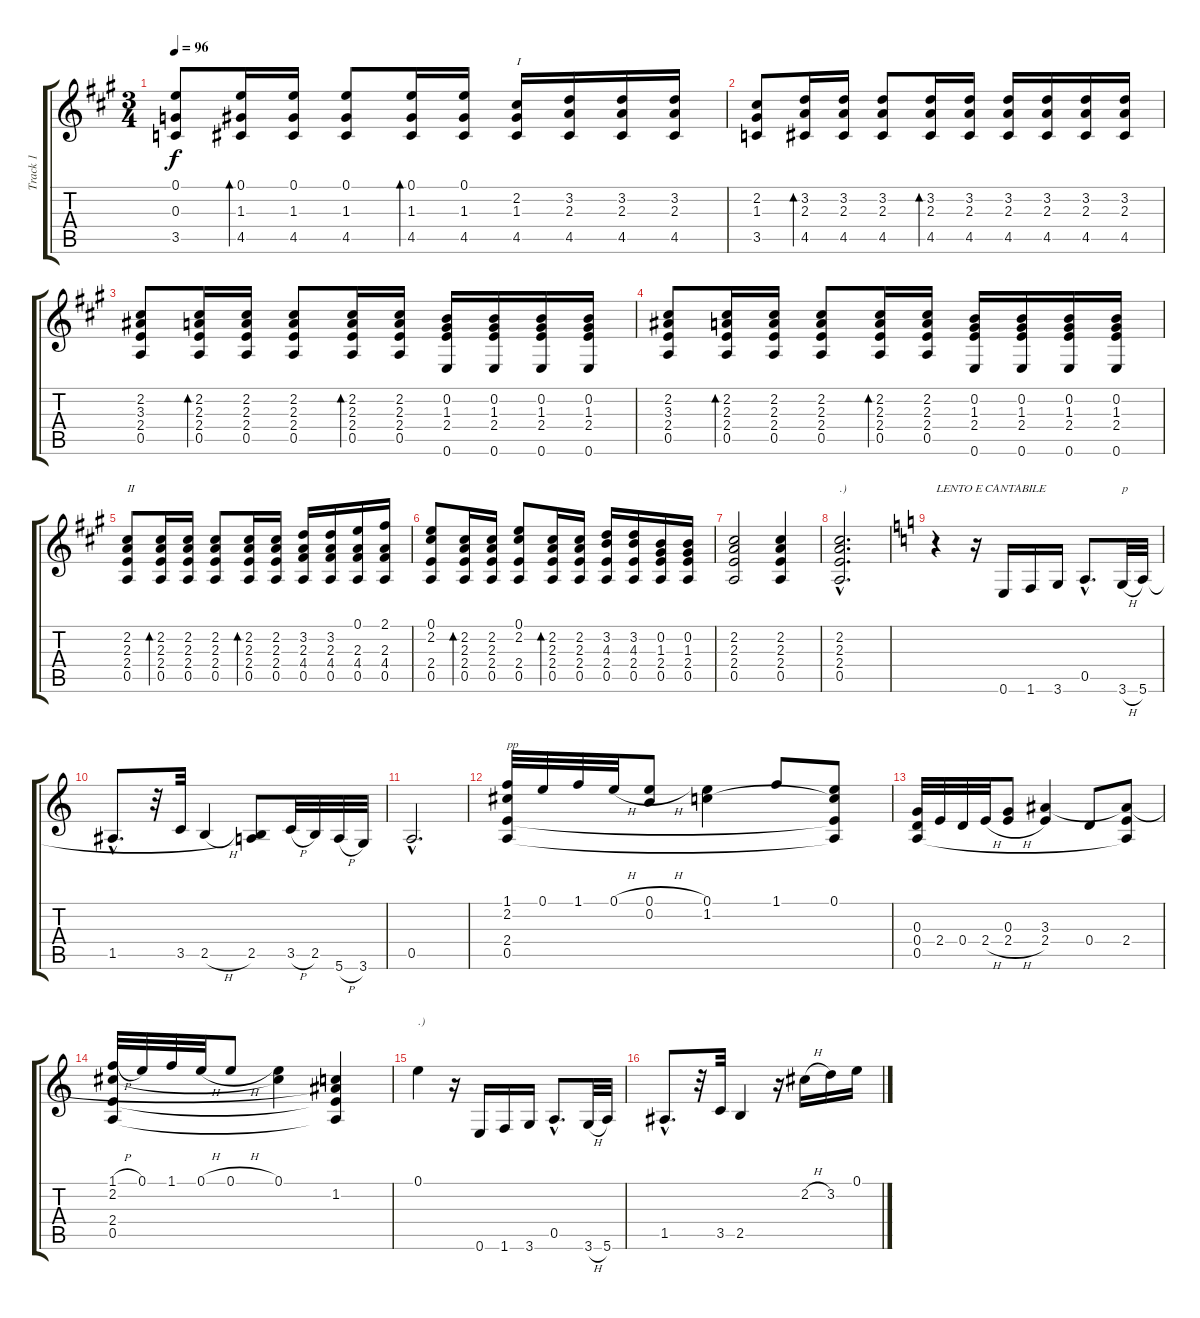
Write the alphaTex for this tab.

\track ("Track 1" "Track 1") {instrument acousticguitarnylon}
\staff {score tabs}
\tuning (E4 B3 G3 D3 A2 E2) {hide}
\ts (3 4)
\tempo 96
\clef g2
\ks a
(0.1 0.3 3.5).8{dy f} (0.1 1.3 4.5).16{bd 120} (0.1 1.3 4.5).16 (0.1 1.3 4.5).8 (0.1 1.3 4.5).16{bd 120} (0.1 1.3 4.5).16 (2.2 1.3 4.5).16{txt "I"} (3.2 2.3 4.5).16 (3.2 2.3 4.5).16 (3.2 2.3 4.5).16 |
(2.2 1.3 3.5).8 (3.2 2.3 4.5).16{bd 120} (3.2 2.3 4.5).16 (3.2 2.3 4.5).8 (3.2 2.3 4.5).16{bd 120} (3.2 2.3 4.5).16 (3.2 2.3 4.5).16 (3.2 2.3 4.5).16 (3.2 2.3 4.5).16 (3.2 2.3 4.5).16 |
(2.2 3.3 2.4 0.5).8 (2.2 2.3 2.4 0.5).16{bd 120} (2.2 2.3 2.4 0.5).16 (2.2 2.3 2.4 0.5).8 (2.2 2.3 2.4 0.5).16{bd 120} (2.2 2.3 2.4 0.5).16 (0.2 1.3 2.4 0.6).16 (0.2 1.3 2.4 0.6).16 (0.2 1.3 2.4 0.6).16 (0.2 1.3 2.4 0.6).16 |
(2.2 3.3 2.4 0.5).8 (2.2 2.3 2.4 0.5).16{bd 120} (2.2 2.3 2.4 0.5).16 (2.2 2.3 2.4 0.5).8 (2.2 2.3 2.4 0.5).16{bd 120} (2.2 2.3 2.4 0.5).16 (0.2 1.3 2.4 0.6).16 (0.2 1.3 2.4 0.6).16 (0.2 1.3 2.4 0.6).16 (0.2 1.3 2.4 0.6).16 |
(2.2 2.3 2.4 0.5).8{txt "II"} (2.2 2.3 2.4 0.5).16{bd 120} (2.2 2.3 2.4 0.5).16 (2.2 2.3 2.4 0.5).8 (2.2 2.3 2.4 0.5).16{bd 120} (2.2 2.3 2.4 0.5).16 (3.2 2.3 4.4 0.5).16 (3.2 2.3 4.4 0.5).16 (0.1 2.3 4.4 0.5).16 (2.1 2.3 4.4 0.5).16 |
(0.1 2.2 2.4 0.5).8 (2.2 2.3 2.4 0.5).16{bd 120} (2.2 2.3 2.4 0.5).16 (0.1 2.2 2.4 0.5).8 (2.2 2.3 2.4 0.5).16{bd 120} (2.2 2.3 2.4 0.5).16 (3.2 4.3 2.4 0.5).16 (3.2 4.3 2.4 0.5).16 (0.2 1.3 2.4 0.5).16 (0.2 1.3 2.4 0.5).16 |
(2.2 2.3 2.4 0.5).2 (2.2 2.3 2.4 0.5).4 |
(2.2{hac} 2.3{hac} 2.4{hac} 0.5{hac}).2{d txt ".)"} |
\ks c
r.4{txt "LENTO E CANTABILE"} r.16 0.6.16 1.6.16 3.6.16 0.5{hac}.8{d} 3.6{h}.32{txt "p"} 5.6.32 |
1.5{hac}.8{d} r.32 3.5.32 2.5{h}.4 (2.5 5.6{t}).8 3.5{h}.32 2.5.32 5.6{h}.32 3.6.32 |
0.5{hac}.2{d} |
(1.1 2.2 2.4 0.5).32{txt "pp"} 0.1.32 1.1.32 0.1{h}.32 (0.1{h} 0.2).8 (0.1 1.2).4 1.1.8 (0.1 1.2{t} 2.4{t} 0.5{t}).8 |
(0.3 0.4 0.5).32 2.4.32 0.4.32 2.4{h}.32 (0.3 2.4{h}).8 (3.3 2.4).4 0.4.8 (3.3{t} 2.4 0.5{t}).8 |
(1.1{h} 2.2 2.4 0.5).32 0.1.32 1.1.32 0.1{h}.32 0.1{h}.8 (0.1 2.2{t}).4 (1.2 3.3{t} 2.4{t} 0.5{t}).4 |
0.1.4{txt ".)"} r.16 0.6.16 1.6.16 3.6.16 0.5{hac}.8{d} 3.6{h}.32 5.6.32 |
1.5{hac}.8{d} r.32 3.5.32 2.5.4 r.16 2.2{h}.16 3.2.16 0.1.16
